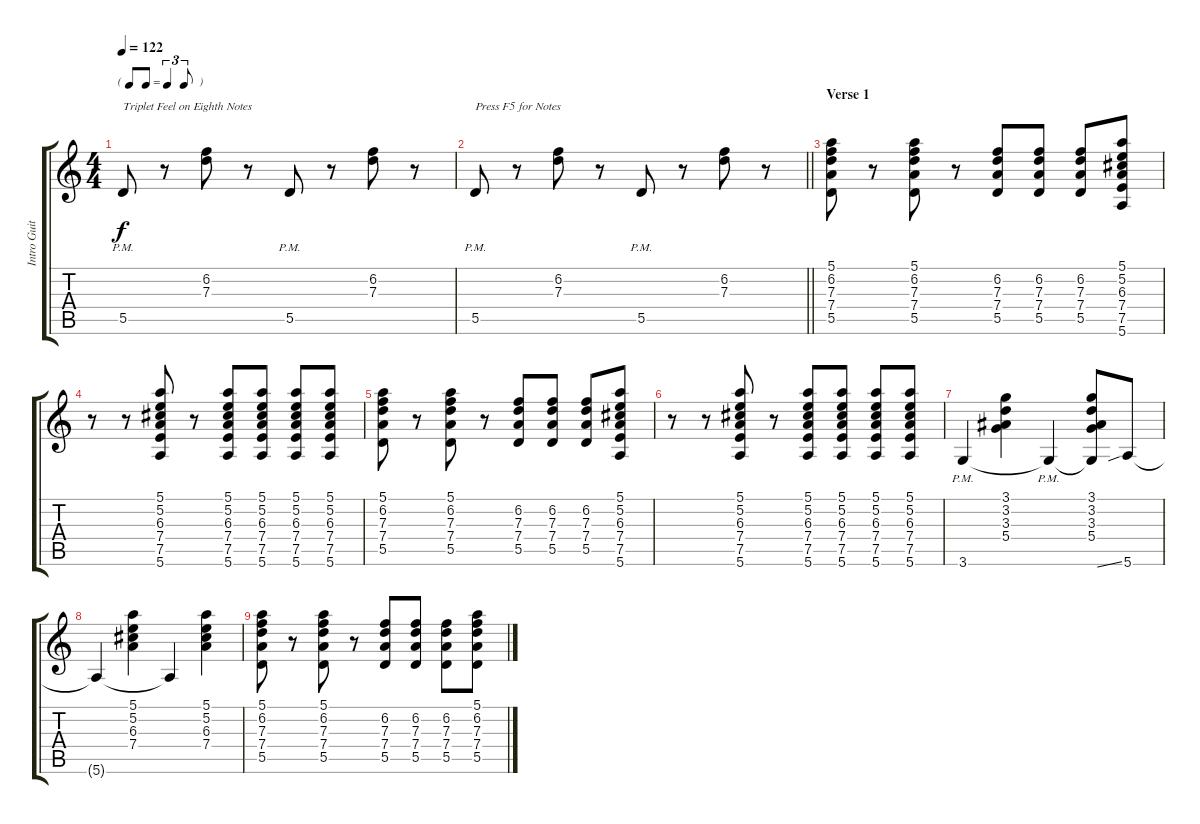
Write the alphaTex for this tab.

\track ("Intro Guitar" "Intro Guit") {instrument overdrivenguitar}
\staff {score tabs}
\tuning (E4 B3 G3 D3 A2 E2) {hide}
\ts (4 4)
\tf triplet8th
\tempo 122
\clef g2
\ks c
5.5{pm}.8{txt "Triplet Feel on Eighth Notes" dy f instrument overdrivenguitar} r.8 (6.2 7.3).8 r.8 5.5{pm}.8 r.8 (6.2 7.3).8 r.8 |
\barLineRight lightlight
5.5{pm}.8{txt "Press F5 for Notes"} r.8 (6.2 7.3).8 r.8 5.5{pm}.8 r.8 (6.2 7.3).8 r.8 |
\section ("" "Verse 1")
(5.1 6.2 7.3 7.4 5.5).8 r.8 (5.1 6.2 7.3 7.4 5.5).8 r.8 (6.2 7.3 7.4 5.5).8 (6.2 7.3 7.4 5.5).8 (6.2 7.3 7.4 5.5).8 (5.1 5.2 6.3 7.4 7.5 5.6).8 |
r.8 r.8 (5.1 5.2 6.3 7.4 7.5 5.6).8 r.8 (5.1 5.2 6.3 7.4 7.5 5.6).8 (5.1 5.2 6.3 7.4 7.5 5.6).8 (5.1 5.2 6.3 7.4 7.5 5.6).8 (5.1 5.2 6.3 7.4 7.5 5.6).8 |
(5.1 6.2 7.3 7.4 5.5).8 r.8 (5.1 6.2 7.3 7.4 5.5).8 r.8 (6.2 7.3 7.4 5.5).8 (6.2 7.3 7.4 5.5).8 (6.2 7.3 7.4 5.5).8 (5.1 5.2 6.3 7.4 7.5 5.6).8 |
r.8 r.8 (5.1 5.2 6.3 7.4 7.5 5.6).8 r.8 (5.1 5.2 6.3 7.4 7.5 5.6).8 (5.1 5.2 6.3 7.4 7.5 5.6).8 (5.1 5.2 6.3 7.4 7.5 5.6).8 (5.1 5.2 6.3 7.4 7.5 5.6).8 |
3.6{pm}.4 (3.1 3.2 3.3 5.4).4 3.6{pm t}.4 (3.1 3.2 3.3 5.4 3.6{ss t}).8 5.6.8 |
5.6{t}.4 (5.1 5.2 6.3 7.4).4 5.6{t}.4 (5.1 5.2 6.3 7.4).4 |
(5.1 6.2 7.3 7.4 5.5).8 r.8 (5.1 6.2 7.3 7.4 5.5).8 r.8 (6.2 7.3 7.4 5.5).8 (6.2 7.3 7.4 5.5).8 (6.2 7.3 7.4 5.5).8 (5.1 6.2 7.3 7.4 5.5).8
